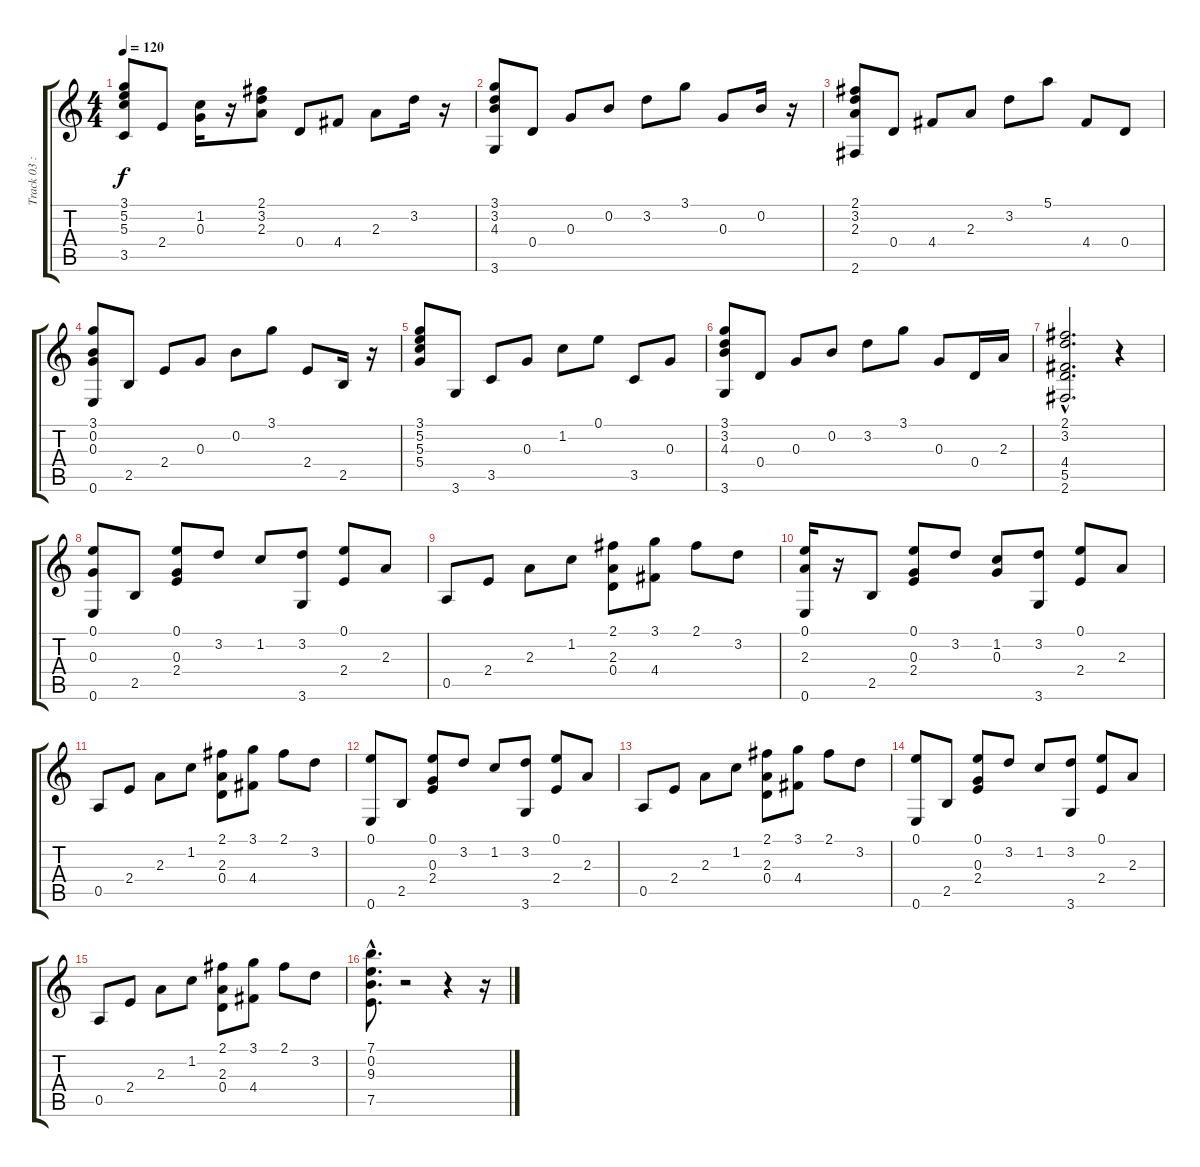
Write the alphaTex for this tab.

\track ("Track 03 : unspecified" "Track 03 :") {instrument acousticguitarsteel}
\staff {score tabs}
\tuning (E4 B3 G3 D3 A2 E2) {hide}
\ts (4 4)
\tempo 120
\clef g2
\ks c
(3.1 5.2 5.3 3.5).8{dy f} 2.4.8 (1.2 0.3).16 r.16 (2.1 3.2 2.3).8 0.4.8 4.4.8 2.3.8 3.2.16 r.16 |
(3.1 3.2 4.3 3.6).8 0.4.8 0.3.8 0.2.8 3.2.8 3.1.8 0.3.8 0.2.16 r.16 |
(2.1 3.2 2.3 2.6).8 0.4.8 4.4.8 2.3.8 3.2.8 5.1.8 4.4.8 0.4.8 |
(3.1 0.2 0.3 0.6).8 2.5.8 2.4.8 0.3.8 0.2.8 3.1.8 2.4.8 2.5.16 r.16 |
(3.1 5.2 5.3 5.4).8 3.6.8 3.5.8 0.3.8 1.2.8 0.1.8 3.5.8 0.3.8 |
(3.1 3.2 4.3 3.6).8 0.4.8 0.3.8 0.2.8 3.2.8 3.1.8 0.3.8 0.4.16 2.3.16 |
(2.1{hac} 3.2{hac} 4.4{hac} 5.5{hac} 2.6{hac}).2{d} r.4 |
(0.1 0.3 0.6).8 2.5.8 (0.1 0.3 2.4).8 3.2.8 1.2.8 (3.2 3.6).8 (0.1 2.4).8 2.3.8 |
0.5.8 2.4.8 2.3.8 1.2.8 (2.1 2.3 0.4).8 (3.1 4.4).8 2.1.8 3.2.8 |
(0.1 2.3 0.6).16 r.16 2.5.8 (0.1 0.3 2.4).8 3.2.8 (1.2 0.3).8 (3.2 3.6).8 (0.1 2.4).8 2.3.8 |
0.5.8 2.4.8 2.3.8 1.2.8 (2.1 2.3 0.4).8 (3.1 4.4).8 2.1.8 3.2.8 |
(0.1 0.6).8 2.5.8 (0.1 0.3 2.4).8 3.2.8 1.2.8 (3.2 3.6).8 (0.1 2.4).8 2.3.8 |
0.5.8 2.4.8 2.3.8 1.2.8 (2.1 2.3 0.4).8 (3.1 4.4).8 2.1.8 3.2.8 |
(0.1 0.6).8 2.5.8 (0.1 0.3 2.4).8 3.2.8 1.2.8 (3.2 3.6).8 (0.1 2.4).8 2.3.8 |
0.5.8 2.4.8 2.3.8 1.2.8 (2.1 2.3 0.4).8 (3.1 4.4).8 2.1.8 3.2.8 |
(7.1{hac} 0.2{hac} 9.3{hac} 7.5{hac}).8{d} r.2 r.4 r.16
